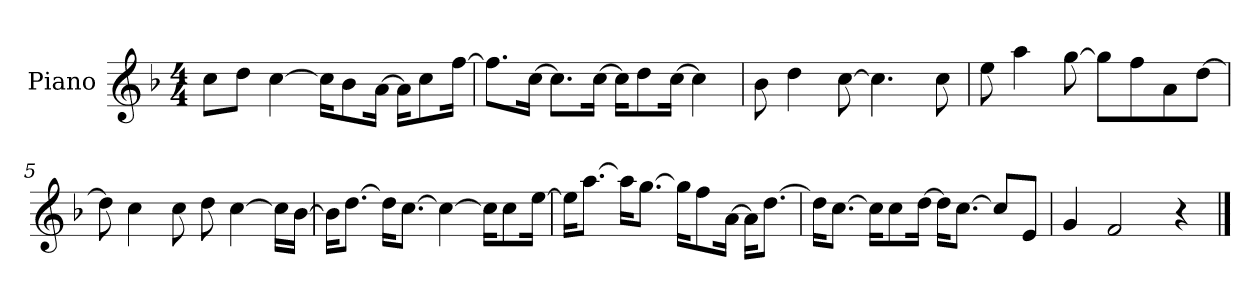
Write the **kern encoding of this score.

**kern
*part1
*staff1
*I"Piano
*I'P-no
*clefG2
*k[b-]
*M4/4
*MM90
=1
8cc\L
8dd\J
[4cc\
16cc\KL]
8b-\
[16a\Jk
16a\KL]
8cc\
[16ff\Jk
=2
8.ff\L]
[16cc\Jk
8.cc\L]
[16cc\Jk
16cc\KL]
8dd\
[16cc\Jk
4cc\]
=3
8b-\
4dd\
[8cc\
4.cc\]
8cc\
=4
8ee\
4aa\
[8gg\
8gg\L]
8ff\
8a\
[8dd\J
=5
8dd\]
4cc\
8cc\
8dd\
[4cc\
16cc\LL]
[16b-\JJ
!!LO:LB:g=z
=6
16b-\KL]
[8.dd\J
16dd\KL]
[8.cc\J
4cc\_
16cc\KL]
8cc\
[16ee\Jk
=7
16ee\KL]
[8.aa\J
16aa\KL]
[8.gg\J
16gg\KL]
8ff\
[16a\Jk
16a\KL]
[8.dd\J
=8
16dd\KL]
[8.cc\J
16cc\KL]
8cc\
[16dd\Jk
16dd\KL]
[8.cc\J
8cc/L]
8e/J
=9
4g/
2f/
4r
==
*-
